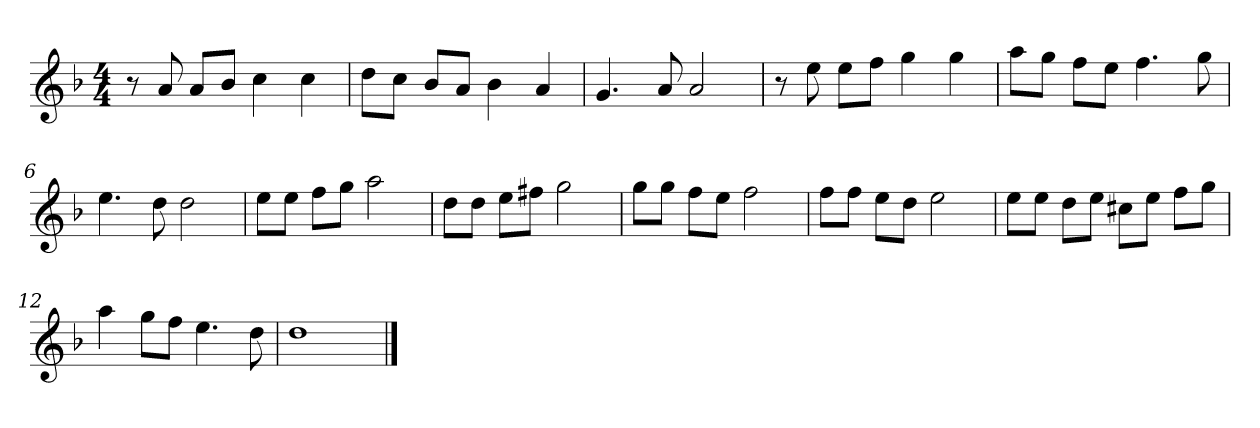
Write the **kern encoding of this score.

**kern
*part1
*staff1
*k[b-]
*M4/4
*MM120
=1
8r
8a
8aL
8b-J
4cc
4cc
=2
8ddL
8ccJ
8b-L
8aJ
4b-
4a
=3
4.g
8a
2a
=4
8r
8ee
8eeL
8ffJ
4gg
4gg
=5
8aaL
8ggJ
8ffL
8eeJ
4.ff
8gg
=6
4.ee
8dd
2dd
=7
8eeL
8eeJ
8ffL
8ggJ
2aa
=8
8ddL
8ddJ
8eeL
8ff#XJ
2gg
=9
8ggL
8ggJ
8ffL
8eeJ
2ff
=10
8ffL
8ffJ
8eeL
8ddJ
2ee
=11
8eeL
8eeJ
8ddL
8eeJ
8cc#XL
8eeJ
8ffL
8ggJ
=12
4aa
8ggL
8ffJ
4.ee
8dd
=13
1dd
==
*-
